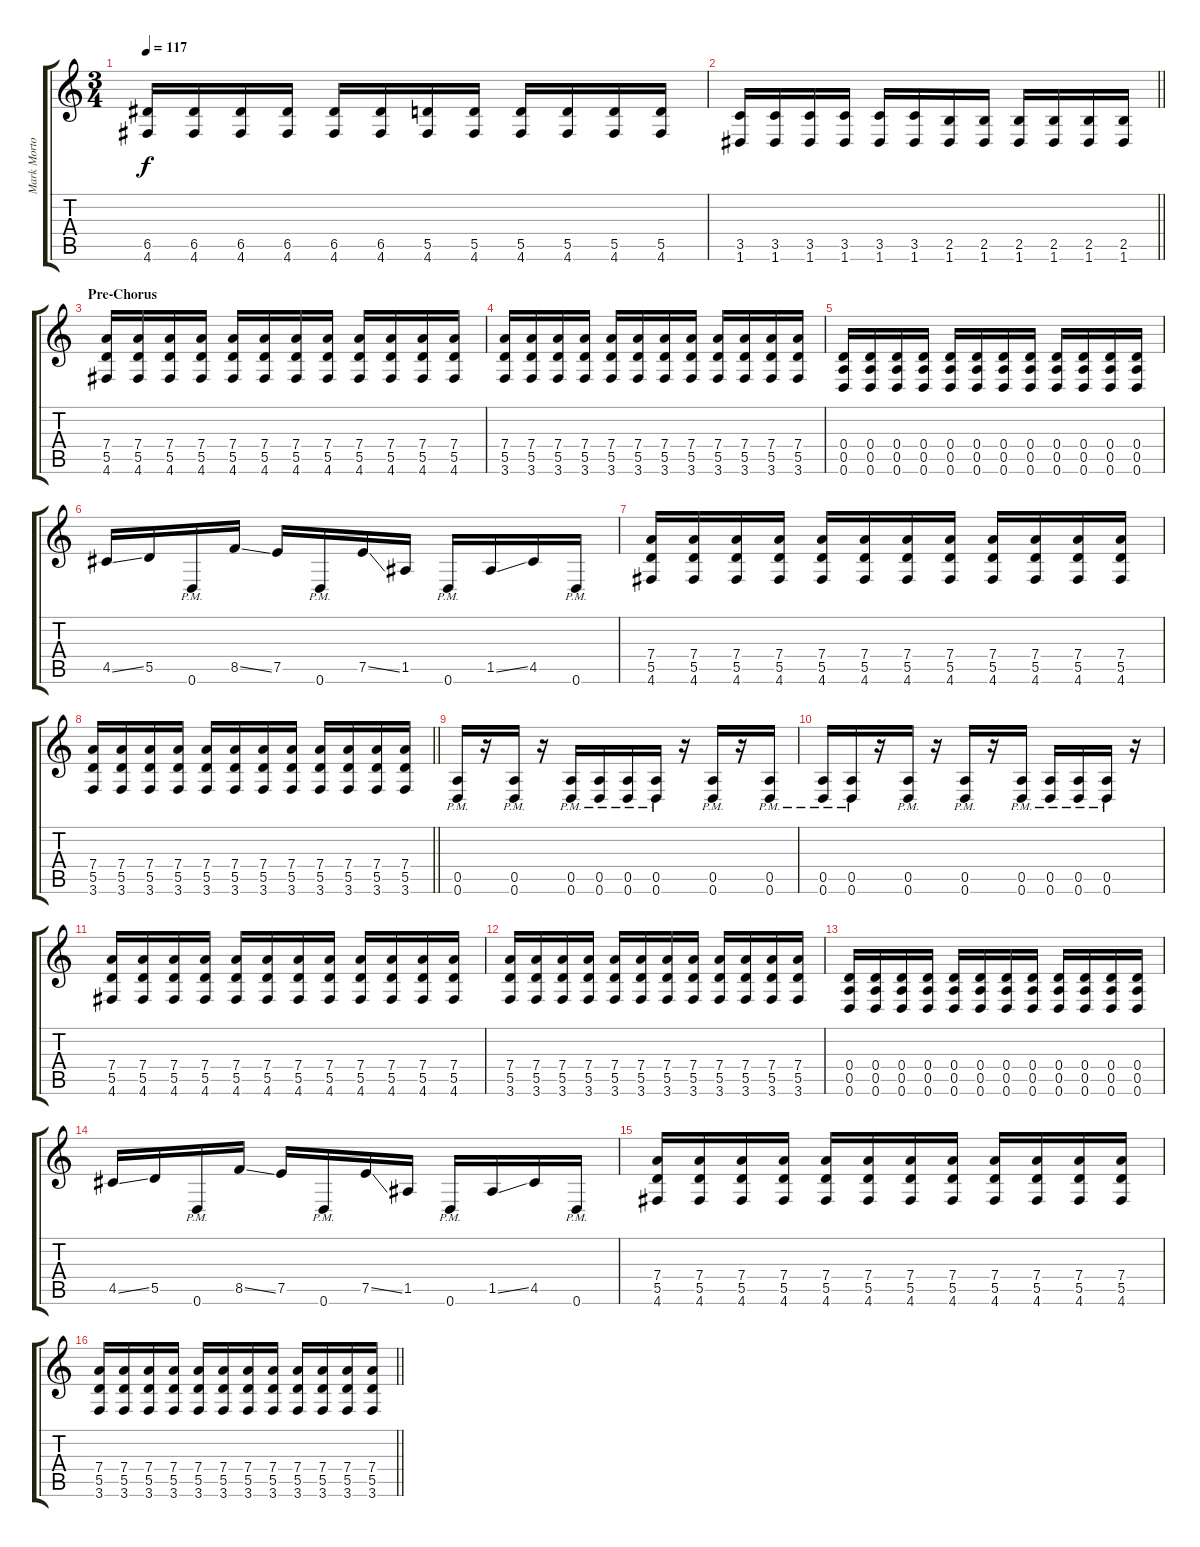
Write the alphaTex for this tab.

\track ("Mark Morton" "Mark Morto") {instrument distortionguitar}
\staff {score tabs}
\tuning (E4 B3 G3 D3 A2 D2) {hide}
\ts (3 4)
\tempo 117
\clef g2
\ks c
(6.5 4.6).16{dy f} (6.5 4.6).16 (6.5 4.6).16 (6.5 4.6).16 (6.5 4.6).16 (6.5 4.6).16 (5.5 4.6).16 (5.5 4.6).16 (5.5 4.6).16 (5.5 4.6).16 (5.5 4.6).16 (5.5 4.6).16 |
\barLineRight lightlight
(3.5 1.6).16 (3.5 1.6).16 (3.5 1.6).16 (3.5 1.6).16 (3.5 1.6).16 (3.5 1.6).16 (2.5 1.6).16 (2.5 1.6).16 (2.5 1.6).16 (2.5 1.6).16 (2.5 1.6).16 (2.5 1.6).16 |
\section ("" "Pre-Chorus")
(7.4 5.5 4.6).16 (7.4 5.5 4.6).16 (7.4 5.5 4.6).16 (7.4 5.5 4.6).16 (7.4 5.5 4.6).16 (7.4 5.5 4.6).16 (7.4 5.5 4.6).16 (7.4 5.5 4.6).16 (7.4 5.5 4.6).16 (7.4 5.5 4.6).16 (7.4 5.5 4.6).16 (7.4 5.5 4.6).16 |
(7.4 5.5 3.6).16 (7.4 5.5 3.6).16 (7.4 5.5 3.6).16 (7.4 5.5 3.6).16 (7.4 5.5 3.6).16 (7.4 5.5 3.6).16 (7.4 5.5 3.6).16 (7.4 5.5 3.6).16 (7.4 5.5 3.6).16 (7.4 5.5 3.6).16 (7.4 5.5 3.6).16 (7.4 5.5 3.6).16 |
(0.4 0.5 0.6).16 (0.4 0.5 0.6).16 (0.4 0.5 0.6).16 (0.4 0.5 0.6).16 (0.4 0.5 0.6).16 (0.4 0.5 0.6).16 (0.4 0.5 0.6).16 (0.4 0.5 0.6).16 (0.4 0.5 0.6).16 (0.4 0.5 0.6).16 (0.4 0.5 0.6).16 (0.4 0.5 0.6).16 |
4.5{ss}.16 5.5.16 0.6{pm}.16 8.5{ss}.16 7.5.16 0.6{pm}.16 7.5{ss}.16 1.5.16 0.6{pm}.16 1.5{ss}.16 4.5.16 0.6{pm}.16 |
(7.4 5.5 4.6).16 (7.4 5.5 4.6).16 (7.4 5.5 4.6).16 (7.4 5.5 4.6).16 (7.4 5.5 4.6).16 (7.4 5.5 4.6).16 (7.4 5.5 4.6).16 (7.4 5.5 4.6).16 (7.4 5.5 4.6).16 (7.4 5.5 4.6).16 (7.4 5.5 4.6).16 (7.4 5.5 4.6).16 |
\barLineRight lightlight
(7.4 5.5 3.6).16 (7.4 5.5 3.6).16 (7.4 5.5 3.6).16 (7.4 5.5 3.6).16 (7.4 5.5 3.6).16 (7.4 5.5 3.6).16 (7.4 5.5 3.6).16 (7.4 5.5 3.6).16 (7.4 5.5 3.6).16 (7.4 5.5 3.6).16 (7.4 5.5 3.6).16 (7.4 5.5 3.6).16 |
(0.5{pm} 0.6{pm}).16 r.16 (0.5{pm} 0.6{pm}).16 r.16 (0.5{pm} 0.6{pm}).16 (0.5{pm} 0.6{pm}).16 (0.5{pm} 0.6{pm}).16 (0.5{pm} 0.6{pm}).16 r.16 (0.5{pm} 0.6{pm}).16 r.16 (0.5{pm} 0.6{pm}).16 |
(0.5{pm} 0.6{pm}).16 (0.5{pm} 0.6{pm}).16 r.16 (0.5{pm} 0.6{pm}).16 r.16 (0.5{pm} 0.6{pm}).16 r.16 (0.5{pm} 0.6{pm}).16 (0.5{pm} 0.6{pm}).16 (0.5{pm} 0.6{pm}).16 (0.5{pm} 0.6{pm}).16 r.16 |
(7.4 5.5 4.6).16 (7.4 5.5 4.6).16 (7.4 5.5 4.6).16 (7.4 5.5 4.6).16 (7.4 5.5 4.6).16 (7.4 5.5 4.6).16 (7.4 5.5 4.6).16 (7.4 5.5 4.6).16 (7.4 5.5 4.6).16 (7.4 5.5 4.6).16 (7.4 5.5 4.6).16 (7.4 5.5 4.6).16 |
(7.4 5.5 3.6).16 (7.4 5.5 3.6).16 (7.4 5.5 3.6).16 (7.4 5.5 3.6).16 (7.4 5.5 3.6).16 (7.4 5.5 3.6).16 (7.4 5.5 3.6).16 (7.4 5.5 3.6).16 (7.4 5.5 3.6).16 (7.4 5.5 3.6).16 (7.4 5.5 3.6).16 (7.4 5.5 3.6).16 |
(0.4 0.5 0.6).16 (0.4 0.5 0.6).16 (0.4 0.5 0.6).16 (0.4 0.5 0.6).16 (0.4 0.5 0.6).16 (0.4 0.5 0.6).16 (0.4 0.5 0.6).16 (0.4 0.5 0.6).16 (0.4 0.5 0.6).16 (0.4 0.5 0.6).16 (0.4 0.5 0.6).16 (0.4 0.5 0.6).16 |
4.5{ss}.16 5.5.16 0.6{pm}.16 8.5{ss}.16 7.5.16 0.6{pm}.16 7.5{ss}.16 1.5.16 0.6{pm}.16 1.5{ss}.16 4.5.16 0.6{pm}.16 |
(7.4 5.5 4.6).16 (7.4 5.5 4.6).16 (7.4 5.5 4.6).16 (7.4 5.5 4.6).16 (7.4 5.5 4.6).16 (7.4 5.5 4.6).16 (7.4 5.5 4.6).16 (7.4 5.5 4.6).16 (7.4 5.5 4.6).16 (7.4 5.5 4.6).16 (7.4 5.5 4.6).16 (7.4 5.5 4.6).16 |
\barLineRight lightlight
(7.4 5.5 3.6).16 (7.4 5.5 3.6).16 (7.4 5.5 3.6).16 (7.4 5.5 3.6).16 (7.4 5.5 3.6).16 (7.4 5.5 3.6).16 (7.4 5.5 3.6).16 (7.4 5.5 3.6).16 (7.4 5.5 3.6).16 (7.4 5.5 3.6).16 (7.4 5.5 3.6).16 (7.4 5.5 3.6).16
